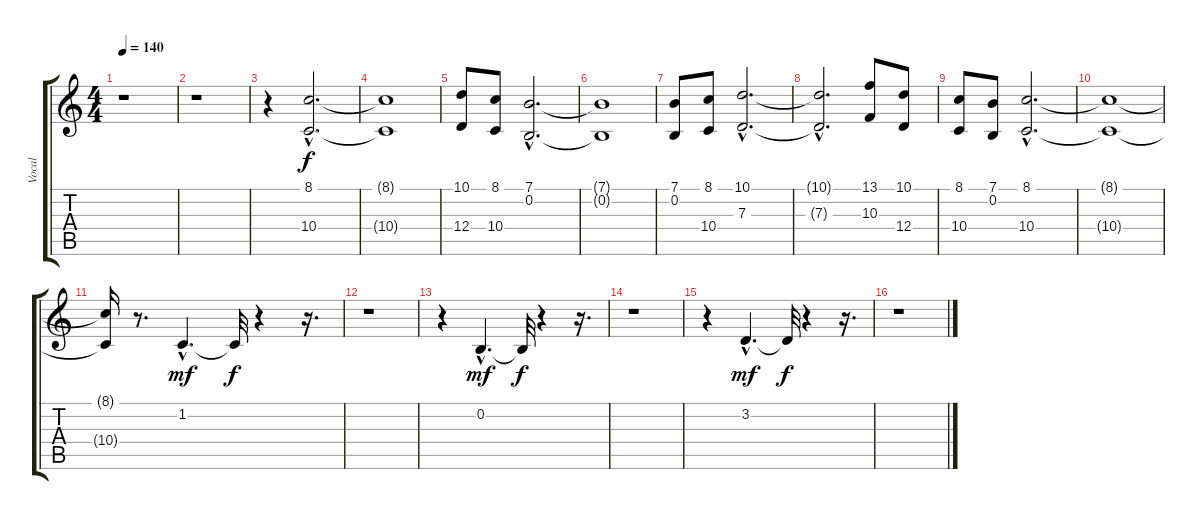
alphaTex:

\track ("Vocal" "Vocal") {instrument pad4choir}
\staff {score tabs}
\tuning (E4 B3 G3 D3 A2 E2) {hide}
\ts (4 4)
\tempo 140
\clef g2
\ks c
r.1{dy f} |
r.1 |
r.4 (8.1{hac} 10.4{hac}).2{d} |
(8.1{t} 10.4{t}).1 |
(10.1 12.4).8 (8.1 10.4).8 (7.1{hac} 0.2{hac}).2{d} |
(7.1{t} 0.2{t}).1 |
(7.1 0.2).8 (8.1 10.4).8 (10.1{hac} 7.3{hac}).2{d} |
(10.1{hac t} 7.3{hac t}).2{d} (13.1 10.3).8 (10.1 12.4).8 |
(8.1 10.4).8 (7.1 0.2).8 (8.1{hac} 10.4{hac}).2{d} |
(8.1{t} 10.4{t}).1 |
(8.1{t} 10.4{t}).16 r.8{d} 1.2{hac}.4{d dy mf} 1.2{t}.32{dy f} r.4 r.16{d} |
r.1 |
r.4 0.2{hac}.4{d dy mf} 0.2{t}.32{dy f} r.4 r.16{d} |
r.1 |
r.4 3.2{hac}.4{d dy mf} 3.2{t}.32{dy f} r.4 r.16{d} |
r.1
